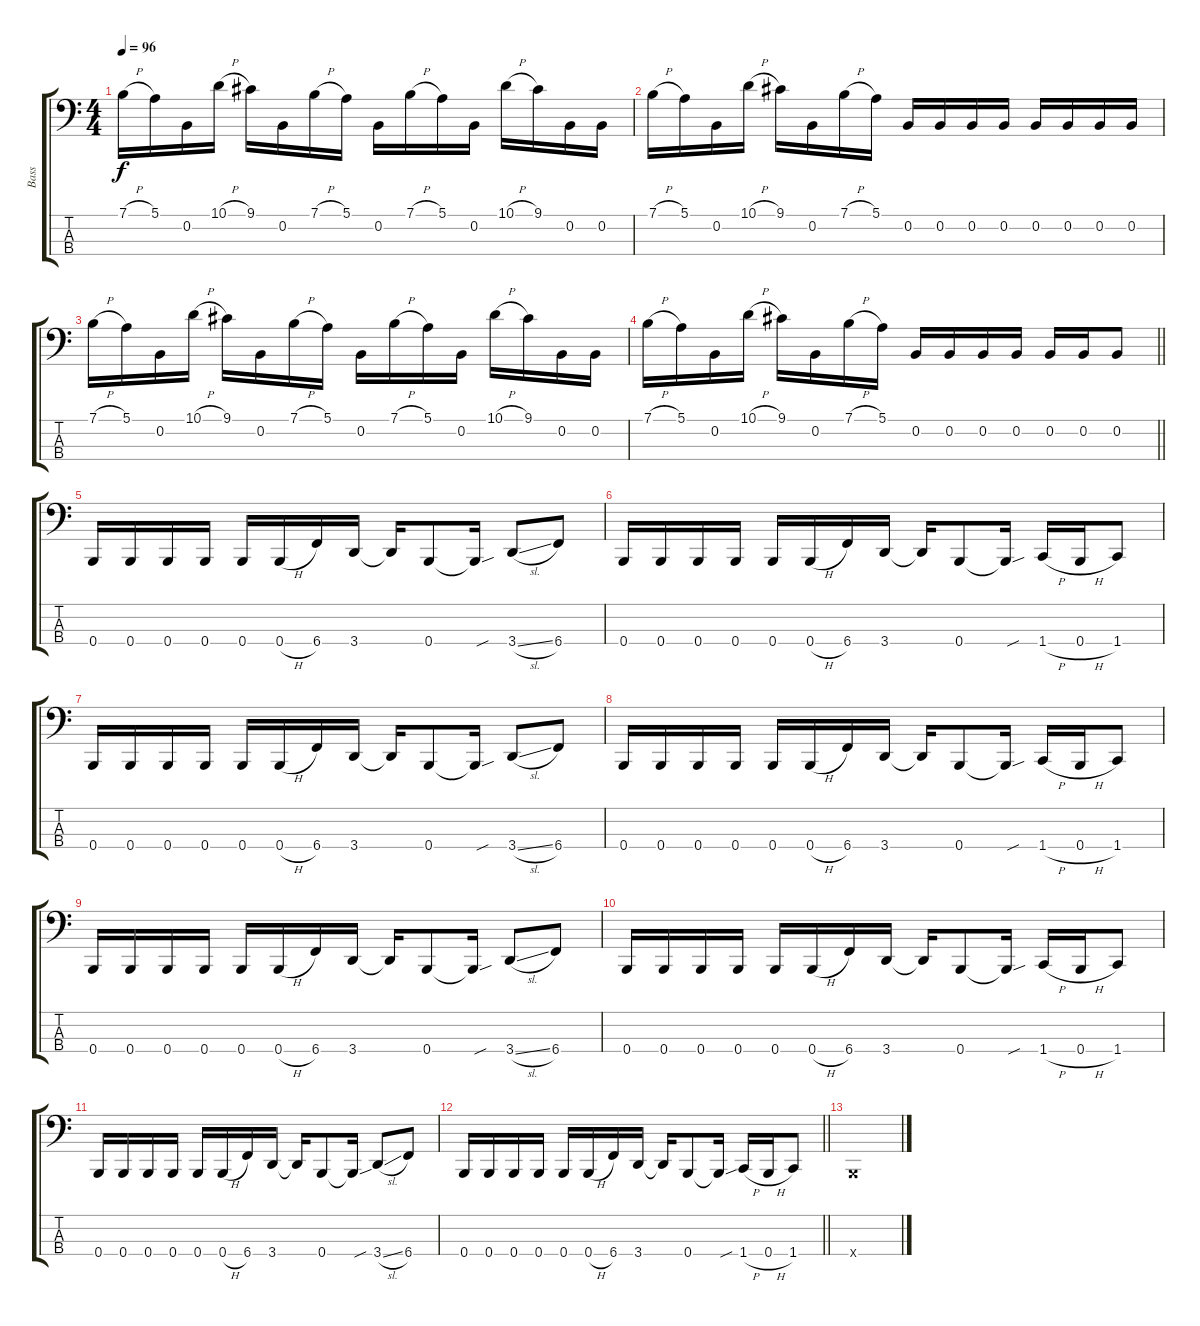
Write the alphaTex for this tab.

\track ("Bass" "Bass") {instrument electricbasspick}
\staff {score tabs}
\tuning (E2 B1 Gb1 B0) {hide}
\ts (4 4)
\tempo 96
\clef f4
\ks c
7.1{h}.16{dy f} 5.1.16 0.2.16 10.1{h}.16 9.1.16 0.2.16 7.1{h}.16 5.1.16 0.2.16 7.1{h}.16 5.1.16 0.2.16 10.1{h}.16 9.1.16 0.2.16 0.2.16 |
7.1{h}.16 5.1.16 0.2.16 10.1{h}.16 9.1.16 0.2.16 7.1{h}.16 5.1.16 0.2.16 0.2.16 0.2.16 0.2.16 0.2.16 0.2.16 0.2.16 0.2.16 |
7.1{h}.16 5.1.16 0.2.16 10.1{h}.16 9.1.16 0.2.16 7.1{h}.16 5.1.16 0.2.16 7.1{h}.16 5.1.16 0.2.16 10.1{h}.16 9.1.16 0.2.16 0.2.16 |
\barLineRight lightlight
7.1{h}.16 5.1.16 0.2.16 10.1{h}.16 9.1.16 0.2.16 7.1{h}.16 5.1.16 0.2.16 0.2.16 0.2.16 0.2.16 0.2.16 0.2.16 0.2.8 |
0.4.16 0.4.16 0.4.16 0.4.16 0.4.16 0.4{h}.16 6.4.16 3.4.16 3.4{t}.16 0.4.8 0.4{sou t}.16 3.4{sl}.8 6.4.8 |
0.4.16 0.4.16 0.4.16 0.4.16 0.4.16 0.4{h}.16 6.4.16 3.4.16 3.4{t}.16 0.4.8 0.4{sou t}.16 1.4{h}.16 0.4{h}.16 1.4.8 |
0.4.16 0.4.16 0.4.16 0.4.16 0.4.16 0.4{h}.16 6.4.16 3.4.16 3.4{t}.16 0.4.8 0.4{sou t}.16 3.4{sl}.8 6.4.8 |
0.4.16 0.4.16 0.4.16 0.4.16 0.4.16 0.4{h}.16 6.4.16 3.4.16 3.4{t}.16 0.4.8 0.4{sou t}.16 1.4{h}.16 0.4{h}.16 1.4.8 |
0.4.16 0.4.16 0.4.16 0.4.16 0.4.16 0.4{h}.16 6.4.16 3.4.16 3.4{t}.16 0.4.8 0.4{sou t}.16 3.4{sl}.8 6.4.8 |
0.4.16 0.4.16 0.4.16 0.4.16 0.4.16 0.4{h}.16 6.4.16 3.4.16 3.4{t}.16 0.4.8 0.4{sou t}.16 1.4{h}.16 0.4{h}.16 1.4.8 |
0.4.16 0.4.16 0.4.16 0.4.16 0.4.16 0.4{h}.16 6.4.16 3.4.16 3.4{t}.16 0.4.8 0.4{sou t}.16 3.4{sl}.8 6.4.8 |
\barLineRight lightlight
0.4.16 0.4.16 0.4.16 0.4.16 0.4.16 0.4{h}.16 6.4.16 3.4.16 3.4{t}.16 0.4.8 0.4{sou t}.16 1.4{h}.16 0.4{h}.16 1.4.8 |
0.4{x}.1
